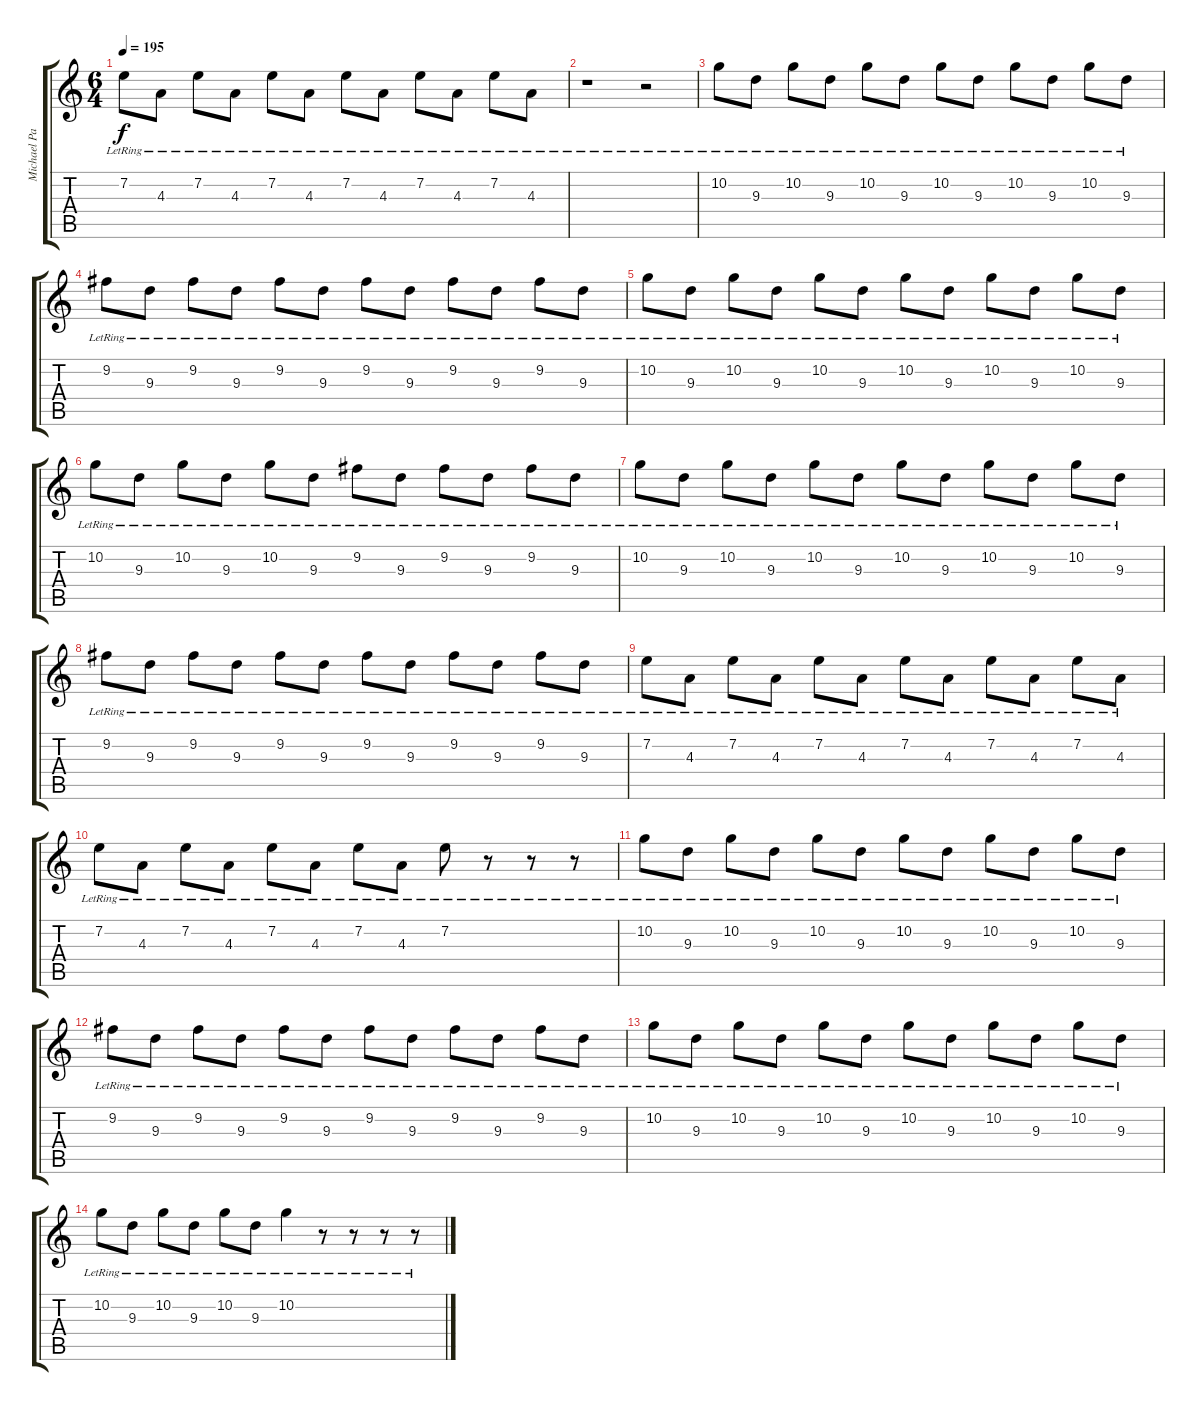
\track ("Michael Paget" "Michael Pa") {instrument distortionguitar}
\staff {score tabs}
\tuning (D4 A3 F3 C3 G2 C2) {hide}
\ts (6 4)
\tempo 195
\clef g2
\ks c
7.2{lr}.8{dy f} 4.3{lr}.8 7.2{lr}.8 4.3{lr}.8 7.2{lr}.8 4.3{lr}.8 7.2{lr}.8 4.3{lr}.8 7.2{lr}.8 4.3{lr}.8 7.2{lr}.8 4.3{lr}.8 |
r.1 r.2 |
10.2{lr}.8 9.3{lr}.8 10.2{lr}.8 9.3{lr}.8 10.2{lr}.8 9.3{lr}.8 10.2{lr}.8 9.3{lr}.8 10.2{lr}.8 9.3{lr}.8 10.2{lr}.8 9.3{lr}.8 |
9.2{lr}.8 9.3{lr}.8 9.2{lr}.8 9.3{lr}.8 9.2{lr}.8 9.3{lr}.8 9.2{lr}.8 9.3{lr}.8 9.2{lr}.8 9.3{lr}.8 9.2{lr}.8 9.3{lr}.8 |
10.2{lr}.8 9.3{lr}.8 10.2{lr}.8 9.3{lr}.8 10.2{lr}.8 9.3{lr}.8 10.2{lr}.8 9.3{lr}.8 10.2{lr}.8 9.3{lr}.8 10.2{lr}.8 9.3{lr}.8 |
10.2{lr}.8 9.3{lr}.8 10.2{lr}.8 9.3{lr}.8 10.2{lr}.8 9.3{lr}.8 9.2{lr}.8 9.3{lr}.8 9.2{lr}.8 9.3{lr}.8 9.2{lr}.8 9.3{lr}.8 |
10.2{lr}.8 9.3{lr}.8 10.2{lr}.8 9.3{lr}.8 10.2{lr}.8 9.3{lr}.8 10.2{lr}.8 9.3{lr}.8 10.2{lr}.8 9.3{lr}.8 10.2{lr}.8 9.3{lr}.8 |
9.2{lr}.8 9.3{lr}.8 9.2{lr}.8 9.3{lr}.8 9.2{lr}.8 9.3{lr}.8 9.2{lr}.8 9.3{lr}.8 9.2{lr}.8 9.3{lr}.8 9.2{lr}.8 9.3{lr}.8 |
7.2{lr}.8 4.3{lr}.8 7.2{lr}.8 4.3{lr}.8 7.2{lr}.8 4.3{lr}.8 7.2{lr}.8 4.3{lr}.8 7.2{lr}.8 4.3{lr}.8 7.2{lr}.8 4.3{lr}.8 |
7.2{lr}.8 4.3{lr}.8 7.2{lr}.8 4.3{lr}.8 7.2{lr}.8 4.3{lr}.8 7.2{lr}.8 4.3{lr}.8 7.2{lr}.8 r.8 r.8 r.8 |
10.2{lr}.8 9.3{lr}.8 10.2{lr}.8 9.3{lr}.8 10.2{lr}.8 9.3{lr}.8 10.2{lr}.8 9.3{lr}.8 10.2{lr}.8 9.3{lr}.8 10.2{lr}.8 9.3{lr}.8 |
9.2{lr}.8 9.3{lr}.8 9.2{lr}.8 9.3{lr}.8 9.2{lr}.8 9.3{lr}.8 9.2{lr}.8 9.3{lr}.8 9.2{lr}.8 9.3{lr}.8 9.2{lr}.8 9.3{lr}.8 |
10.2{lr}.8 9.3{lr}.8 10.2{lr}.8 9.3{lr}.8 10.2{lr}.8 9.3{lr}.8 10.2{lr}.8 9.3{lr}.8 10.2{lr}.8 9.3{lr}.8 10.2{lr}.8 9.3{lr}.8 |
10.2{lr}.8 9.3{lr}.8 10.2{lr}.8 9.3{lr}.8 10.2{lr}.8 9.3{lr}.8 10.2{lr}.4 r.8 r.8 r.8 r.8
